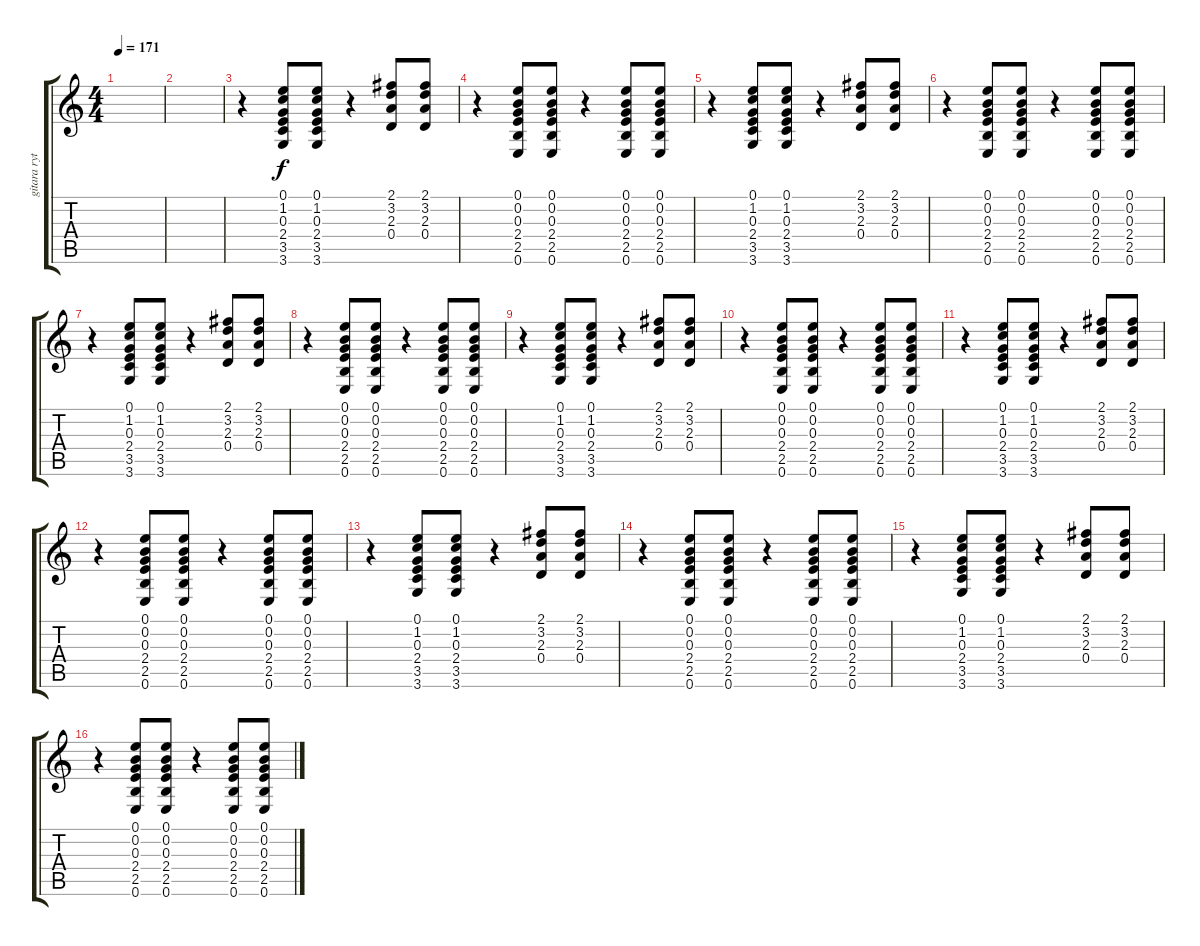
\track ("gitara rytmiczna" "gitara ryt") {instrument electricguitarclean}
\staff {score tabs}
\tuning (E4 B3 G3 D3 A2 E2) {hide}
\ts (4 4)
\tempo 171
\clef g2
\ks c
|
|
r.4 (0.1 1.2 0.3 2.4 3.5 3.6).8 (0.1 1.2 0.3 2.4 3.5 3.6).8 r.4 (2.1 3.2 2.3 0.4).8 (2.1 3.2 2.3 0.4).8 |
r.4 (0.1 0.2 0.3 2.4 2.5 0.6).8 (0.1 0.2 0.3 2.4 2.5 0.6).8 r.4 (0.1 0.2 0.3 2.4 2.5 0.6).8 (0.1 0.2 0.3 2.4 2.5 0.6).8 |
r.4 (0.1 1.2 0.3 2.4 3.5 3.6).8 (0.1 1.2 0.3 2.4 3.5 3.6).8 r.4 (2.1 3.2 2.3 0.4).8 (2.1 3.2 2.3 0.4).8 |
r.4 (0.1 0.2 0.3 2.4 2.5 0.6).8 (0.1 0.2 0.3 2.4 2.5 0.6).8 r.4 (0.1 0.2 0.3 2.4 2.5 0.6).8 (0.1 0.2 0.3 2.4 2.5 0.6).8 |
r.4 (0.1 1.2 0.3 2.4 3.5 3.6).8 (0.1 1.2 0.3 2.4 3.5 3.6).8 r.4 (2.1 3.2 2.3 0.4).8 (2.1 3.2 2.3 0.4).8 |
r.4 (0.1 0.2 0.3 2.4 2.5 0.6).8 (0.1 0.2 0.3 2.4 2.5 0.6).8 r.4 (0.1 0.2 0.3 2.4 2.5 0.6).8 (0.1 0.2 0.3 2.4 2.5 0.6).8 |
r.4 (0.1 1.2 0.3 2.4 3.5 3.6).8 (0.1 1.2 0.3 2.4 3.5 3.6).8 r.4 (2.1 3.2 2.3 0.4).8 (2.1 3.2 2.3 0.4).8 |
r.4 (0.1 0.2 0.3 2.4 2.5 0.6).8 (0.1 0.2 0.3 2.4 2.5 0.6).8 r.4 (0.1 0.2 0.3 2.4 2.5 0.6).8 (0.1 0.2 0.3 2.4 2.5 0.6).8 |
r.4 (0.1 1.2 0.3 2.4 3.5 3.6).8 (0.1 1.2 0.3 2.4 3.5 3.6).8 r.4 (2.1 3.2 2.3 0.4).8 (2.1 3.2 2.3 0.4).8 |
r.4 (0.1 0.2 0.3 2.4 2.5 0.6).8 (0.1 0.2 0.3 2.4 2.5 0.6).8 r.4 (0.1 0.2 0.3 2.4 2.5 0.6).8 (0.1 0.2 0.3 2.4 2.5 0.6).8 |
r.4 (0.1 1.2 0.3 2.4 3.5 3.6).8 (0.1 1.2 0.3 2.4 3.5 3.6).8 r.4 (2.1 3.2 2.3 0.4).8 (2.1 3.2 2.3 0.4).8 |
r.4 (0.1 0.2 0.3 2.4 2.5 0.6).8 (0.1 0.2 0.3 2.4 2.5 0.6).8 r.4 (0.1 0.2 0.3 2.4 2.5 0.6).8 (0.1 0.2 0.3 2.4 2.5 0.6).8 |
r.4 (0.1 1.2 0.3 2.4 3.5 3.6).8 (0.1 1.2 0.3 2.4 3.5 3.6).8 r.4 (2.1 3.2 2.3 0.4).8 (2.1 3.2 2.3 0.4).8 |
r.4 (0.1 0.2 0.3 2.4 2.5 0.6).8 (0.1 0.2 0.3 2.4 2.5 0.6).8 r.4 (0.1 0.2 0.3 2.4 2.5 0.6).8 (0.1 0.2 0.3 2.4 2.5 0.6).8
